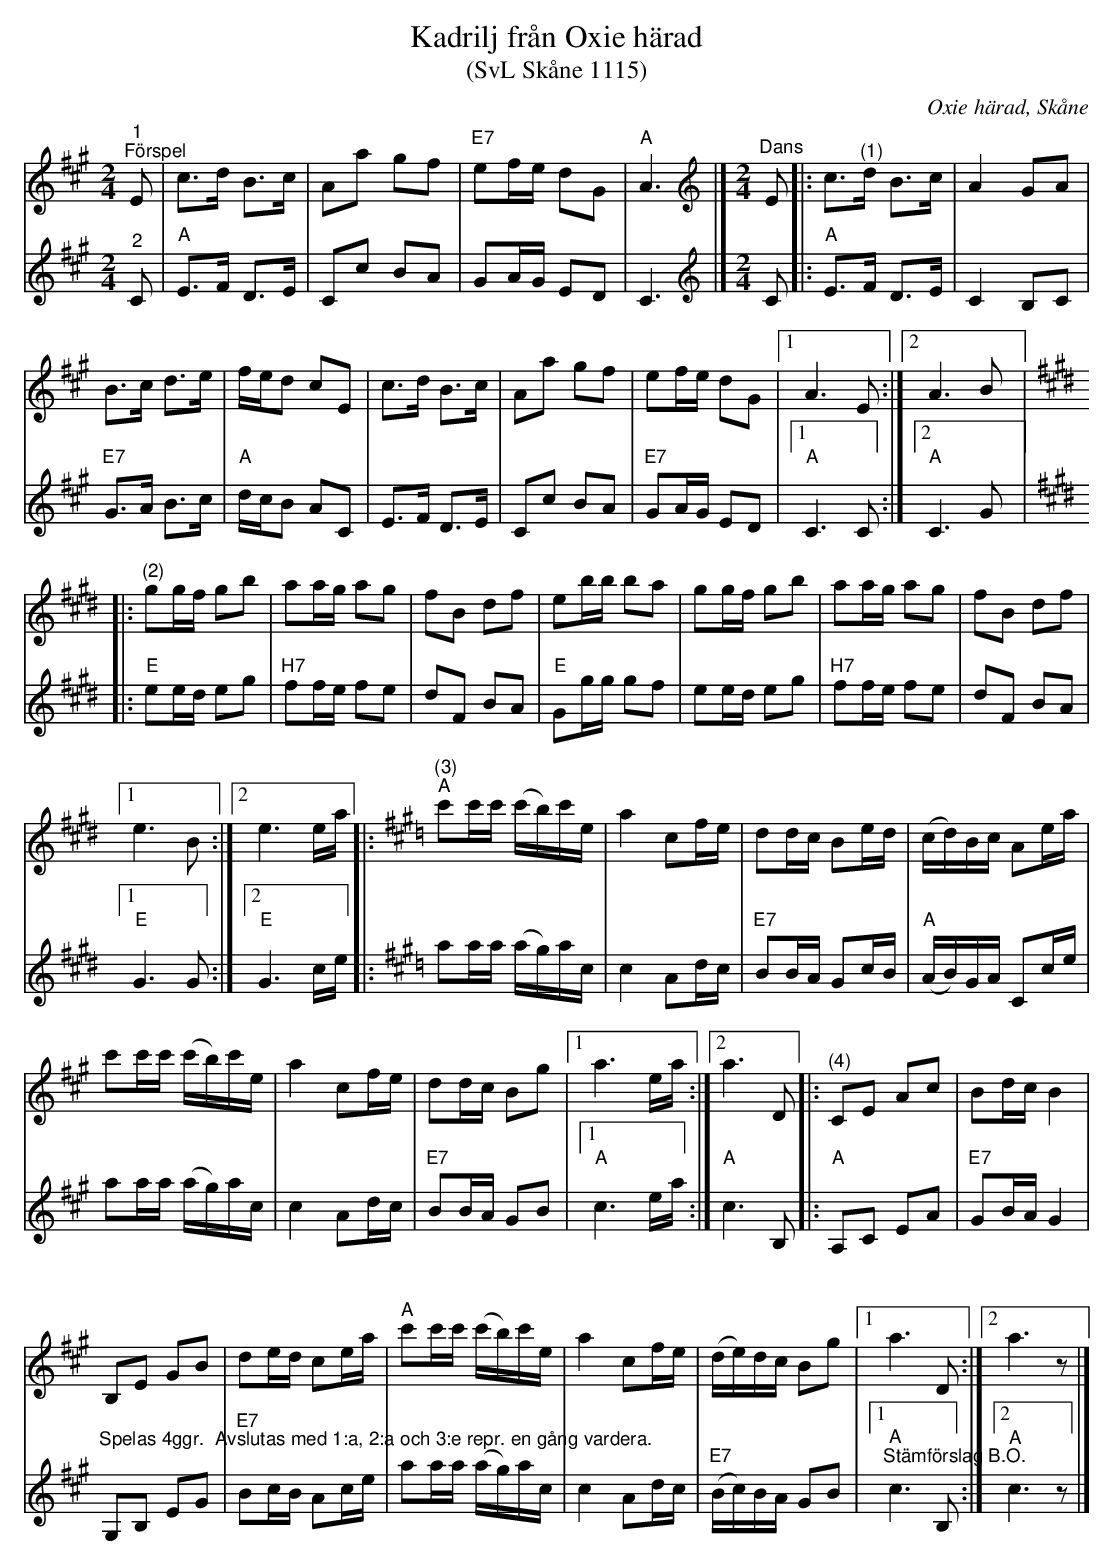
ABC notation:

X:1
T:Kadrilj från Oxie härad
T:(SvL Skåne 1115)
O:Oxie härad, Skåne
L:1/8
M:2/4
K:A
V:1
"^1""^Förspel" E | c>d B>c | Aa gf |"E7" ef/e/ dG |"A" A3 |][K:A][M:2/4][K:treble]"^Dans" E |: c>"^(1)"d B>c | A2 GA |
B>c d>e | f/e/d cE | c>d B>c | Aa gf | ef/e/ dG |1 A3 E :|2 A3 B |:
[K:E]"^(2)" gg/f/ gb | aa/g/ ag | fB df | eb/b/ ba | gg/f/ gb | aa/g/ ag | fB df |1
e3 B :|2 e3 e/a/ |: [K:A]"^(3)""A" c'c'/c'/ (c'/b/)c'/e/ | a2 cf/e/ | dd/c/ Be/d/ | (c/d/)B/c/ Ae/a/ |
c'c'/c'/ (c'/b/)c'/e/ | a2 cf/e/ | dd/c/ Bg |1 a3 e/a/ :|2 a3 D |:"^(4)" CE Ac | Bd/c/ B2 |
B,E GB | de/d/ ce/a/ |"A" c'c'/c'/ (c'/b/)c'/e/ | a2 cf/e/ | (d/e/)d/c/ Bg |1 a3 D :|2 a3 z |]
V:2
"^2" C |"A" E>F D>E | Cc BA | GA/G/ ED | C3 |][K:A][M:2/4][K:treble] C |:"A" E>F D>E | C2 B,C |
"E7" G>A B>c |"A" d/c/B AC | E>F D>E | Cc BA |"E7" GA/G/ ED |1"A" C3 C :|2"A" C3 G |:
[K:E]"E" ee/d/ eg |"^H7" ff/e/ fe | dF BA |"E" Gg/g/ gf | ee/d/ eg |"^H7" ff/e/ fe | dF BA |1
"E" G3 G :|2"E" G3 c/e/ |:[K:A] aa/a/ (a/g/)a/c/ | c2 Ad/c/ |"E7" BB/A/ Gc/B/ |
"A" (A/B/)G/A/ Cc/e/ | aa/a/ (a/g/)a/c/ | c2 Ad/c/ |"E7" BB/A/ GB |1"A" c3 e/a/ :|"A" c3 B, |: "A" A,C EA |"E7" GB/A/ G2 |
"^Spelas 4ggr.  Avslutas med 1:a, 2:a och 3:e repr. en gång vardera." G,B, EG | "E7" Bc/B/ Ac/e/ | aa/a/ (a/g/)a/c/ | c2 Ad/c/ |"E7" (B/c/)B/A/ GB |1"A" "^Stämförslag B.O." c3 B, :|2"A" c3 z |]
